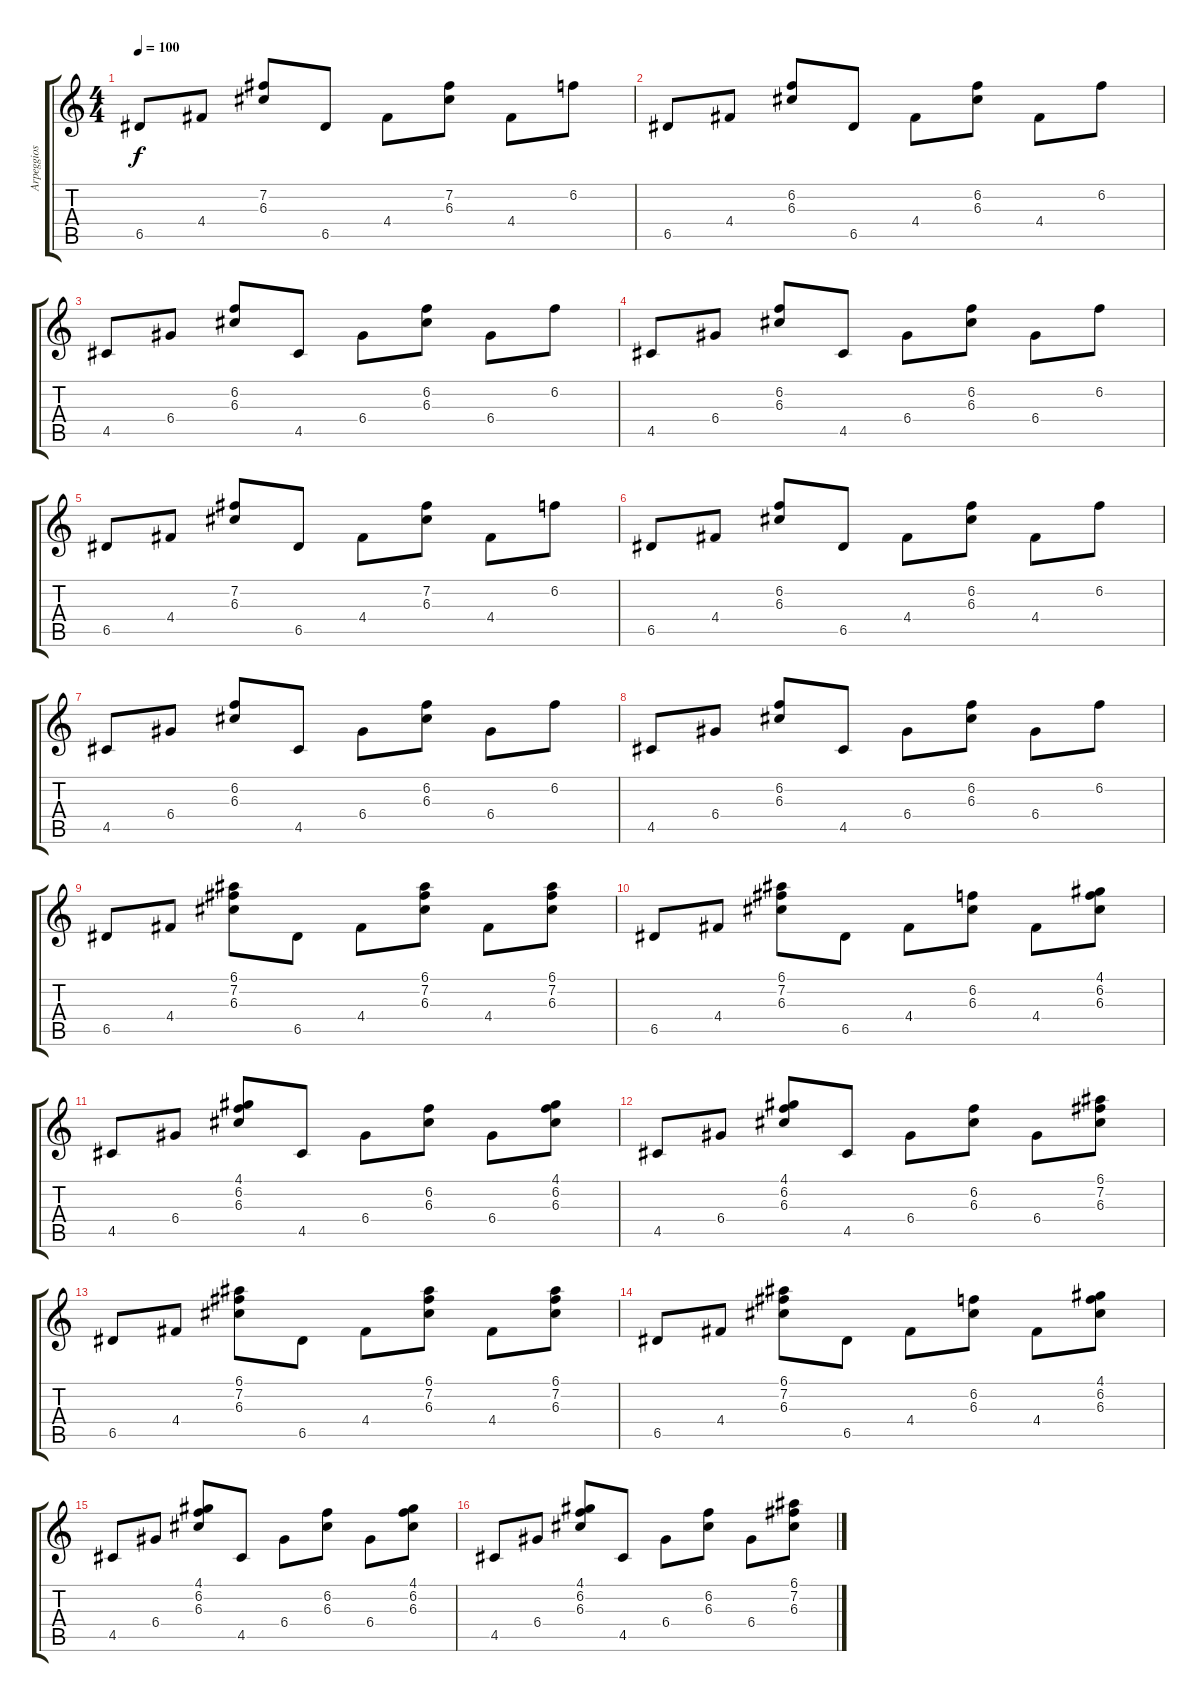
\track ("Arpeggios" "Arpeggios") {instrument acousticguitarsteel}
\staff {score tabs}
\tuning (E4 B3 G3 D3 A2 E2) {hide}
\ts (4 4)
\tempo 100
\clef g2
\ks c
6.5.8{dy f} 4.4.8 (7.2 6.3).8 6.5.8 4.4.8 (7.2 6.3).8 4.4.8 6.2.8 |
6.5.8 4.4.8 (6.2 6.3).8 6.5.8 4.4.8 (6.2 6.3).8 4.4.8 6.2.8 |
4.5.8 6.4.8 (6.2 6.3).8 4.5.8 6.4.8 (6.2 6.3).8 6.4.8 6.2.8 |
4.5.8 6.4.8 (6.2 6.3).8 4.5.8 6.4.8 (6.2 6.3).8 6.4.8 6.2.8 |
6.5.8 4.4.8 (7.2 6.3).8 6.5.8 4.4.8 (7.2 6.3).8 4.4.8 6.2.8 |
6.5.8 4.4.8 (6.2 6.3).8 6.5.8 4.4.8 (6.2 6.3).8 4.4.8 6.2.8 |
4.5.8 6.4.8 (6.2 6.3).8 4.5.8 6.4.8 (6.2 6.3).8 6.4.8 6.2.8 |
4.5.8 6.4.8 (6.2 6.3).8 4.5.8 6.4.8 (6.2 6.3).8 6.4.8 6.2.8 |
6.5.8 4.4.8 (6.1 7.2 6.3).8 6.5.8 4.4.8 (6.1 7.2 6.3).8 4.4.8 (6.1 7.2 6.3).8 |
6.5.8 4.4.8 (6.1 7.2 6.3).8 6.5.8 4.4.8 (6.2 6.3).8 4.4.8 (4.1 6.2 6.3).8 |
4.5.8 6.4.8 (4.1 6.2 6.3).8 4.5.8 6.4.8 (6.2 6.3).8 6.4.8 (4.1 6.2 6.3).8 |
4.5.8 6.4.8 (4.1 6.2 6.3).8 4.5.8 6.4.8 (6.2 6.3).8 6.4.8 (6.1 7.2 6.3).8 |
6.5.8 4.4.8 (6.1 7.2 6.3).8 6.5.8 4.4.8 (6.1 7.2 6.3).8 4.4.8 (6.1 7.2 6.3).8 |
6.5.8 4.4.8 (6.1 7.2 6.3).8 6.5.8 4.4.8 (6.2 6.3).8 4.4.8 (4.1 6.2 6.3).8 |
4.5.8 6.4.8 (4.1 6.2 6.3).8 4.5.8 6.4.8 (6.2 6.3).8 6.4.8 (4.1 6.2 6.3).8 |
4.5.8 6.4.8 (4.1 6.2 6.3).8 4.5.8 6.4.8 (6.2 6.3).8 6.4.8 (6.1 7.2 6.3).8
